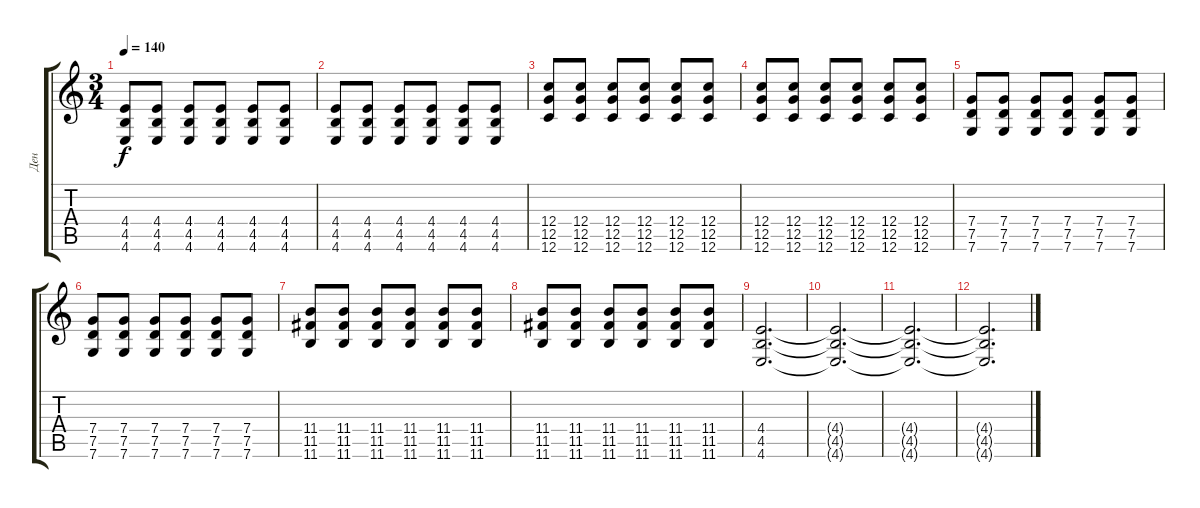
\track ("Ден" "Ден") {instrument electricguitarclean}
\staff {score tabs}
\tuning (D4 A3 F3 C3 G2 C2) {hide}
\ts (3 4)
\tempo 140
\clef g2
\ks c
(4.4 4.5 4.6).8{dy f} (4.4 4.5 4.6).8 (4.4 4.5 4.6).8 (4.4 4.5 4.6).8 (4.4 4.5 4.6).8 (4.4 4.5 4.6).8 |
(4.4 4.5 4.6).8 (4.4 4.5 4.6).8 (4.4 4.5 4.6).8 (4.4 4.5 4.6).8 (4.4 4.5 4.6).8 (4.4 4.5 4.6).8 |
(12.4 12.5 12.6).8 (12.4 12.5 12.6).8 (12.4 12.5 12.6).8 (12.4 12.5 12.6).8 (12.4 12.5 12.6).8 (12.4 12.5 12.6).8 |
(12.4 12.5 12.6).8 (12.4 12.5 12.6).8 (12.4 12.5 12.6).8 (12.4 12.5 12.6).8 (12.4 12.5 12.6).8 (12.4 12.5 12.6).8 |
(7.4 7.5 7.6).8 (7.4 7.5 7.6).8 (7.4 7.5 7.6).8 (7.4 7.5 7.6).8 (7.4 7.5 7.6).8 (7.4 7.5 7.6).8 |
(7.4 7.5 7.6).8 (7.4 7.5 7.6).8 (7.4 7.5 7.6).8 (7.4 7.5 7.6).8 (7.4 7.5 7.6).8 (7.4 7.5 7.6).8 |
(11.4 11.5 11.6).8 (11.4 11.5 11.6).8 (11.4 11.5 11.6).8 (11.4 11.5 11.6).8 (11.4 11.5 11.6).8 (11.4 11.5 11.6).8 |
(11.4 11.5 11.6).8 (11.4 11.5 11.6).8 (11.4 11.5 11.6).8 (11.4 11.5 11.6).8 (11.4 11.5 11.6).8 (11.4 11.5 11.6).8 |
(4.4 4.5 4.6).2{d} |
(4.4{t} 4.5{t} 4.6{t}).2{d} |
(4.4{t} 4.5{t} 4.6{t}).2{d} |
(4.4{t} 4.5{t} 4.6{t}).2{d}
